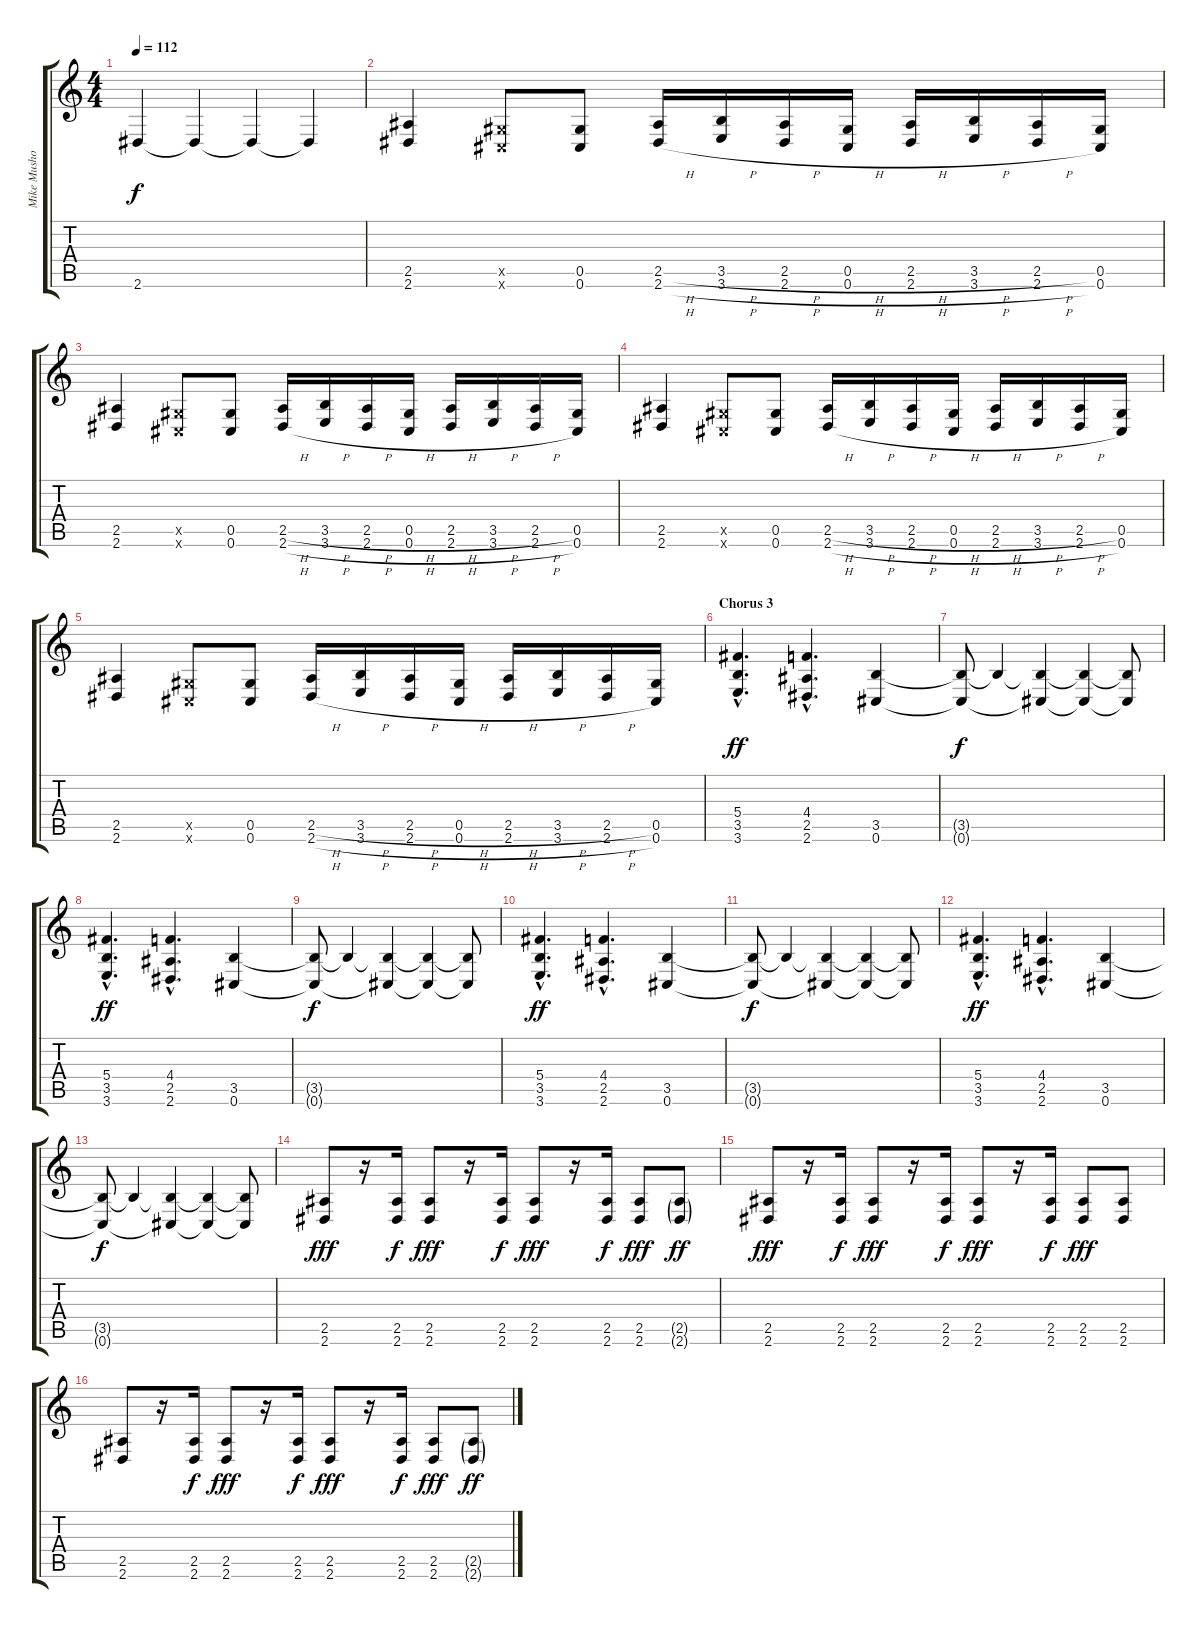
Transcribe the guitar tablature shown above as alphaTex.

\track ("Mike Mushok" "Mike Musho") {instrument distortionguitar}
\staff {score tabs}
\tuning (Eb4 Bb3 Gb3 Db3 Ab2 Db2) {hide}
\ts (4 4)
\tempo 112
\clef g2
\ks c
2.6{t}.4{dy f} 2.6{t}.4{volume 10} 2.6{t}.4{volume 9} 2.6{t}.4{volume 8} |
(2.5 2.6).4{volume 12 balance 5} (0.5{x} 0.6{x}).8 (0.5 0.6).8 (2.5{h} 2.6{h}).16 (3.5{h} 3.6{h}).16 (2.5{h} 2.6{h}).16 (0.5{h} 0.6{h}).16 (2.5{h} 2.6{h}).16 (3.5{h} 3.6{h}).16 (2.5{h} 2.6{h}).16 (0.5 0.6).16 |
(2.5 2.6).4 (0.5{x} 0.6{x}).8 (0.5 0.6).8 (2.5{h} 2.6{h}).16 (3.5{h} 3.6{h}).16 (2.5{h} 2.6{h}).16 (0.5{h} 0.6{h}).16 (2.5{h} 2.6{h}).16 (3.5{h} 3.6{h}).16 (2.5{h} 2.6{h}).16 (0.5 0.6).16 |
(2.5 2.6).4 (0.5{x} 0.6{x}).8 (0.5 0.6).8 (2.5{h} 2.6{h}).16 (3.5{h} 3.6{h}).16 (2.5{h} 2.6{h}).16 (0.5{h} 0.6{h}).16 (2.5{h} 2.6{h}).16 (3.5{h} 3.6{h}).16 (2.5{h} 2.6{h}).16 (0.5 0.6).16 |
(2.5 2.6).4 (0.5{x} 0.6{x}).8 (0.5 0.6).8 (2.5{h} 2.6{h}).16 (3.5{h} 3.6{h}).16 (2.5{h} 2.6{h}).16 (0.5{h} 0.6{h}).16 (2.5{h} 2.6{h}).16 (3.5{h} 3.6{h}).16 (2.5{h} 2.6{h}).16 (0.5 0.6).16 |
\section ("" "Chorus 3")
(5.4{hac} 3.5{hac} 3.6{hac}).4{d dy ff volume 16} (4.4{hac} 2.5{hac} 2.6{hac}).4{d} (3.5 0.6).4 |
(3.5{t} 0.6{t}).8{dy f} 3.5{t}.4 (3.5{t} 0.6{t}).4{volume 13} (3.5{t} 0.6{t}).4{volume 12} (3.5{t} 0.6{t}).8 |
(5.4{hac} 3.5{hac} 3.6{hac}).4{d dy ff volume 16} (4.4{hac} 2.5{hac} 2.6{hac}).4{d} (3.5 0.6).4 |
(3.5{t} 0.6{t}).8{dy f} 3.5{t}.4 (3.5{t} 0.6{t}).4{volume 13} (3.5{t} 0.6{t}).4{volume 12} (3.5{t} 0.6{t}).8 |
(5.4{hac} 3.5{hac} 3.6{hac}).4{d dy ff volume 16} (4.4{hac} 2.5{hac} 2.6{hac}).4{d} (3.5 0.6).4 |
(3.5{t} 0.6{t}).8{dy f} 3.5{t}.4 (3.5{t} 0.6{t}).4{volume 13} (3.5{t} 0.6{t}).4{volume 12} (3.5{t} 0.6{t}).8 |
(5.4{hac} 3.5{hac} 3.6{hac}).4{d dy ff volume 16} (4.4{hac} 2.5{hac} 2.6{hac}).4{d} (3.5 0.6).4 |
(3.5{t} 0.6{t}).8{dy f} 3.5{t}.4 (3.5{t} 0.6{t}).4 (3.5{t} 0.6{t}).4 (3.5{t} 0.6{t}).8 |
(2.5 2.6).8{dy fff volume 12 balance 0} r.16 (2.5 2.6).16{dy f} (2.5 2.6).8{dy fff} r.16 (2.5 2.6).16{dy f} (2.5 2.6).8{dy fff} r.16 (2.5 2.6).16{dy f} (2.5 2.6).8{dy fff} (2.5{g} 2.6{g}).8{dy ff} |
(2.5 2.6).8{dy fff} r.16 (2.5 2.6).16{dy f} (2.5 2.6).8{dy fff} r.16 (2.5 2.6).16{dy f} (2.5 2.6).8{dy fff} r.16 (2.5 2.6).16{dy f} (2.5 2.6).8{dy fff} (2.5 2.6).8 |
(2.5 2.6).8 r.16 (2.5 2.6).16{dy f} (2.5 2.6).8{dy fff} r.16 (2.5 2.6).16{dy f} (2.5 2.6).8{dy fff} r.16 (2.5 2.6).16{dy f} (2.5 2.6).8{dy fff} (2.5{g} 2.6{g}).8{dy ff}
